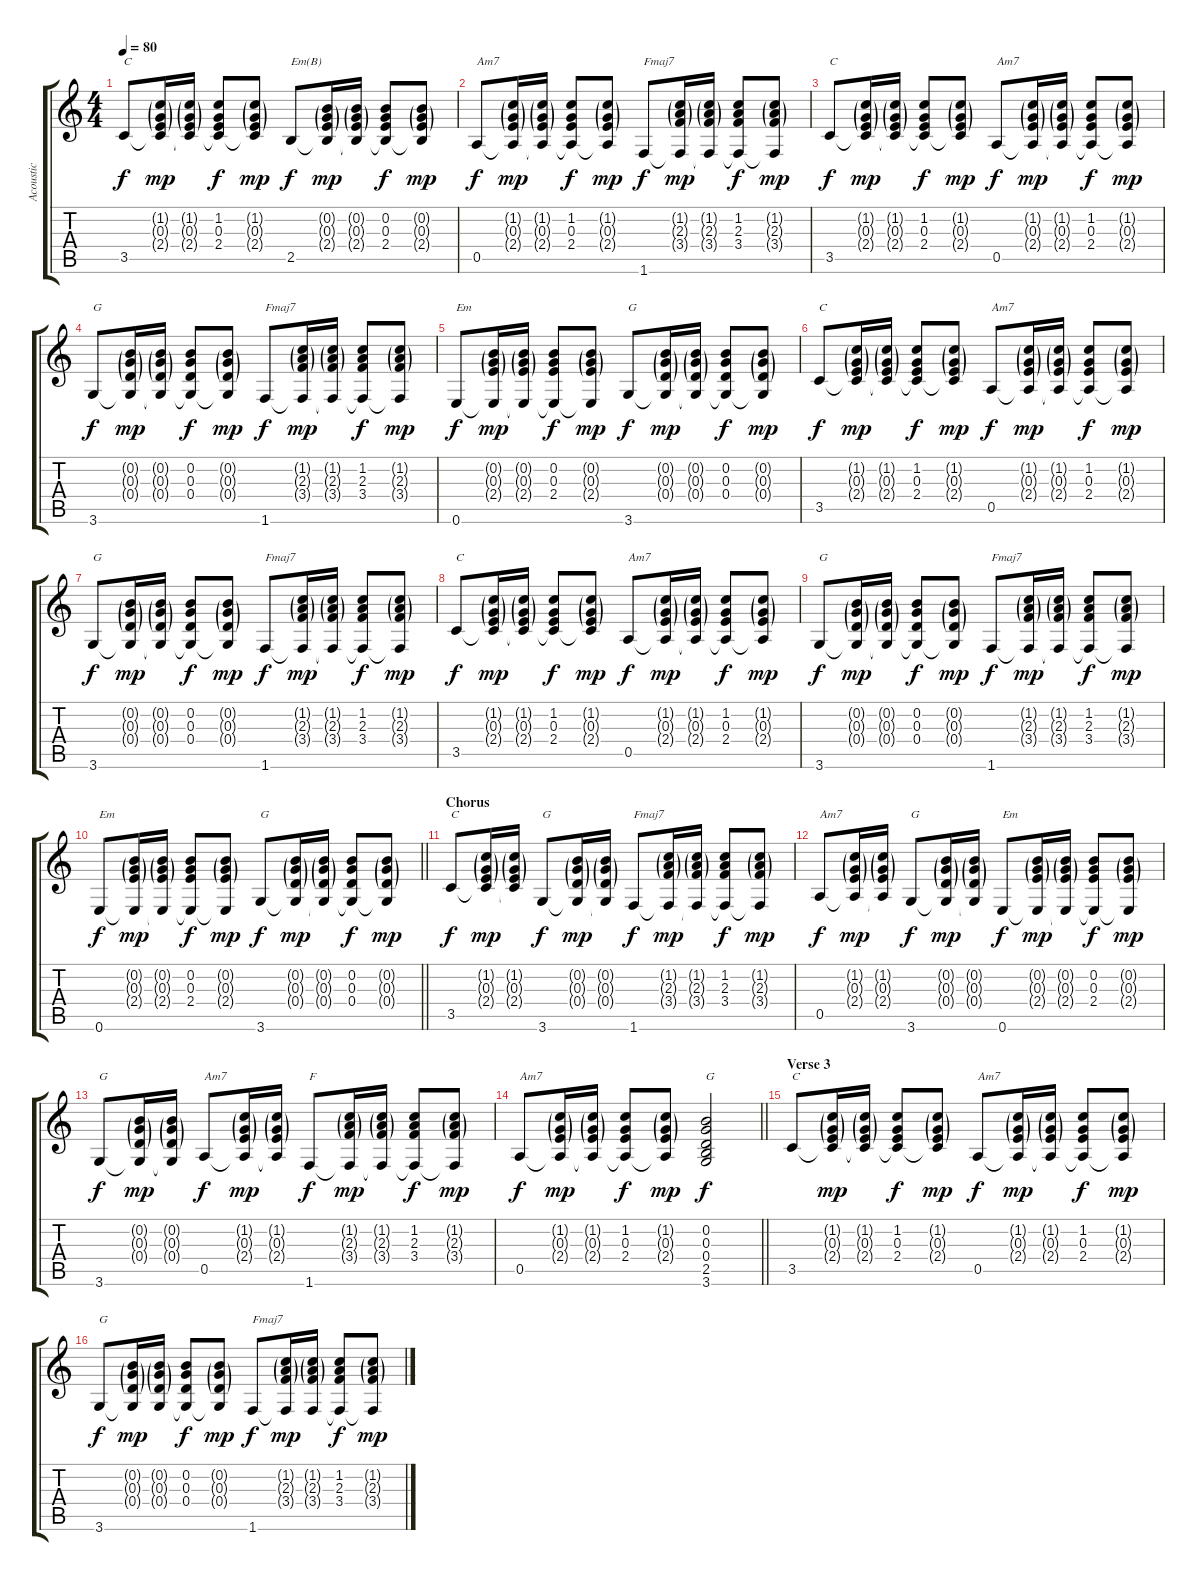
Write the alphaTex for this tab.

\track ("Acoustic" "Acoustic") {instrument acousticguitarsteel}
\staff {score tabs}
\tuning (E4 B3 G3 D3 A2 E2) {hide}
\ts (4 4)
\tempo 80
\clef g2
\ks c
3.5.8{txt "C" dy f} (1.2{g} 0.3{g} 2.4{g} 3.5{t}).16{dy mp} (1.2{g} 0.3{g} 2.4{g} 3.5{t}).16 (1.2 0.3 2.4 3.5{t}).8{dy f} (1.2{g} 0.3{g} 2.4{g} 3.5{t}).8{dy mp} 2.5.8{txt "Em(B)" dy f} (0.2{g} 0.3{g} 2.4{g} 2.5{t}).16{dy mp} (0.2{g} 0.3{g} 2.4{g} 2.5{t}).16 (0.2 0.3 2.4 2.5{t}).8{dy f} (0.2{g} 0.3{g} 2.4{g} 2.5{t}).8{dy mp} |
0.5.8{txt "Am7" dy f} (1.2{g} 0.3{g} 2.4{g} 0.5{t}).16{dy mp} (1.2{g} 0.3{g} 2.4{g} 0.5{t}).16 (1.2 0.3 2.4 0.5{t}).8{dy f} (1.2{g} 0.3{g} 2.4{g} 0.5{t}).8{dy mp} 1.6.8{txt "Fmaj7" dy f} (1.2{g} 2.3{g} 3.4{g} 1.6{t}).16{dy mp} (1.2{g} 2.3{g} 3.4{g} 1.6{t}).16 (1.2 2.3 3.4 1.6{t}).8{dy f} (1.2{g} 2.3{g} 3.4{g} 1.6{t}).8{dy mp} |
3.5.8{txt "C" dy f} (1.2{g} 0.3{g} 2.4{g} 3.5{t}).16{dy mp} (1.2{g} 0.3{g} 2.4{g} 3.5{t}).16 (1.2 0.3 2.4 3.5{t}).8{dy f} (1.2{g} 0.3{g} 2.4{g} 3.5{t}).8{dy mp} 0.5.8{txt "Am7" dy f} (1.2{g} 0.3{g} 2.4{g} 0.5{t}).16{dy mp} (1.2{g} 0.3{g} 2.4{g} 0.5{t}).16 (1.2 0.3 2.4 0.5{t}).8{dy f} (1.2{g} 0.3{g} 2.4{g} 0.5{t}).8{dy mp} |
3.6.8{txt "G" dy f} (0.2{g} 0.3{g} 0.4{g} 3.6{t}).16{dy mp} (0.2{g} 0.3{g} 0.4{g} 3.6{t}).16 (0.2 0.3 0.4 3.6{t}).8{dy f} (0.2{g} 0.3{g} 0.4{g} 3.6{t}).8{dy mp} 1.6.8{txt "Fmaj7" dy f} (1.2{g} 2.3{g} 3.4{g} 1.6{t}).16{dy mp} (1.2{g} 2.3{g} 3.4{g} 1.6{t}).16 (1.2 2.3 3.4 1.6{t}).8{dy f} (1.2{g} 2.3{g} 3.4{g} 1.6{t}).8{dy mp} |
0.6.8{txt "Em" dy f} (0.2{g} 0.3{g} 2.4{g} 0.6{t}).16{dy mp} (0.2{g} 0.3{g} 2.4{g} 0.6{t}).16 (0.2 0.3 2.4 0.6{t}).8{dy f} (0.2{g} 0.3{g} 2.4{g} 0.6{t}).8{dy mp} 3.6.8{txt "G" dy f} (0.2{g} 0.3{g} 0.4{g} 3.6{t}).16{dy mp} (0.2{g} 0.3{g} 0.4{g} 3.6{t}).16 (0.2 0.3 0.4 3.6{t}).8{dy f} (0.2{g} 0.3{g} 0.4{g} 3.6{t}).8{dy mp} |
3.5.8{txt "C" dy f} (1.2{g} 0.3{g} 2.4{g} 3.5{t}).16{dy mp} (1.2{g} 0.3{g} 2.4{g} 3.5{t}).16 (1.2 0.3 2.4 3.5{t}).8{dy f} (1.2{g} 0.3{g} 2.4{g} 3.5{t}).8{dy mp} 0.5.8{txt "Am7" dy f} (1.2{g} 0.3{g} 2.4{g} 0.5{t}).16{dy mp} (1.2{g} 0.3{g} 2.4{g} 0.5{t}).16 (1.2 0.3 2.4 0.5{t}).8{dy f} (1.2{g} 0.3{g} 2.4{g} 0.5{t}).8{dy mp} |
3.6.8{txt "G" dy f} (0.2{g} 0.3{g} 0.4{g} 3.6{t}).16{dy mp} (0.2{g} 0.3{g} 0.4{g} 3.6{t}).16 (0.2 0.3 0.4 3.6{t}).8{dy f} (0.2{g} 0.3{g} 0.4{g} 3.6{t}).8{dy mp} 1.6.8{txt "Fmaj7" dy f} (1.2{g} 2.3{g} 3.4{g} 1.6{t}).16{dy mp} (1.2{g} 2.3{g} 3.4{g} 1.6{t}).16 (1.2 2.3 3.4 1.6{t}).8{dy f} (1.2{g} 2.3{g} 3.4{g} 1.6{t}).8{dy mp} |
3.5.8{txt "C" dy f} (1.2{g} 0.3{g} 2.4{g} 3.5{t}).16{dy mp} (1.2{g} 0.3{g} 2.4{g} 3.5{t}).16 (1.2 0.3 2.4 3.5{t}).8{dy f} (1.2{g} 0.3{g} 2.4{g} 3.5{t}).8{dy mp} 0.5.8{txt "Am7" dy f} (1.2{g} 0.3{g} 2.4{g} 0.5{t}).16{dy mp} (1.2{g} 0.3{g} 2.4{g} 0.5{t}).16 (1.2 0.3 2.4 0.5{t}).8{dy f} (1.2{g} 0.3{g} 2.4{g} 0.5{t}).8{dy mp} |
3.6.8{txt "G" dy f} (0.2{g} 0.3{g} 0.4{g} 3.6{t}).16{dy mp} (0.2{g} 0.3{g} 0.4{g} 3.6{t}).16 (0.2 0.3 0.4 3.6{t}).8{dy f} (0.2{g} 0.3{g} 0.4{g} 3.6{t}).8{dy mp} 1.6.8{txt "Fmaj7" dy f} (1.2{g} 2.3{g} 3.4{g} 1.6{t}).16{dy mp} (1.2{g} 2.3{g} 3.4{g} 1.6{t}).16 (1.2 2.3 3.4 1.6{t}).8{dy f} (1.2{g} 2.3{g} 3.4{g} 1.6{t}).8{dy mp} |
\barLineRight lightlight
0.6.8{txt "Em" dy f} (0.2{g} 0.3{g} 2.4{g} 0.6{t}).16{dy mp} (0.2{g} 0.3{g} 2.4{g} 0.6{t}).16 (0.2 0.3 2.4 0.6{t}).8{dy f} (0.2{g} 0.3{g} 2.4{g} 0.6{t}).8{dy mp} 3.6.8{txt "G" dy f} (0.2{g} 0.3{g} 0.4{g} 3.6{t}).16{dy mp} (0.2{g} 0.3{g} 0.4{g} 3.6{t}).16 (0.2 0.3 0.4 3.6{t}).8{dy f} (0.2{g} 0.3{g} 0.4{g} 3.6{t}).8{dy mp} |
\section ("" "Chorus")
3.5.8{txt "C" dy f} (1.2{g} 0.3{g} 2.4{g} 3.5{t}).16{dy mp} (1.2{g} 0.3{g} 2.4{g} 3.5{t}).16 3.6.8{txt "G" dy f} (0.2{g} 0.3{g} 0.4{g} 3.6{t}).16{dy mp} (0.2{g} 0.3{g} 0.4{g} 3.6{t}).16 1.6.8{txt "Fmaj7" dy f} (1.2{g} 2.3{g} 3.4{g} 1.6{t}).16{dy mp} (1.2{g} 2.3{g} 3.4{g} 1.6{t}).16 (1.2 2.3 3.4 1.6{t}).8{dy f} (1.2{g} 2.3{g} 3.4{g} 1.6{t}).8{dy mp} |
0.5.8{txt "Am7" dy f} (1.2{g} 0.3{g} 2.4{g} 0.5{t}).16{dy mp} (1.2{g} 0.3{g} 2.4{g} 0.5{t}).16 3.6.8{txt "G" dy f} (0.2{g} 0.3{g} 0.4{g} 3.6{t}).16{dy mp} (0.2{g} 0.3{g} 0.4{g} 3.6{t}).16 0.6.8{txt "Em" dy f} (0.2{g} 0.3{g} 2.4{g} 0.6{t}).16{dy mp} (0.2{g} 0.3{g} 2.4{g} 0.6{t}).16 (0.2 0.3 2.4 0.6{t}).8{dy f} (0.2{g} 0.3{g} 2.4{g} 0.6{t}).8{dy mp} |
3.6.8{txt "G" dy f} (0.2{g} 0.3{g} 0.4{g} 3.6{t}).16{dy mp} (0.2{g} 0.3{g} 0.4{g} 3.6{t}).16 0.5.8{txt "Am7" dy f} (1.2{g} 0.3{g} 2.4{g} 0.5{t}).16{dy mp} (1.2{g} 0.3{g} 2.4{g} 0.5{t}).16 1.6.8{txt "F" dy f} (1.2{g} 2.3{g} 3.4{g} 1.6{t}).16{dy mp} (1.2{g} 2.3{g} 3.4{g} 1.6{t}).16 (1.2 2.3 3.4 1.6{t}).8{dy f} (1.2{g} 2.3{g} 3.4{g} 1.6{t}).8{dy mp} |
\barLineRight lightlight
0.5.8{txt "Am7" dy f} (1.2{g} 0.3{g} 2.4{g} 0.5{t}).16{dy mp} (1.2{g} 0.3{g} 2.4{g} 0.5{t}).16 (1.2 0.3 2.4 0.5{t}).8{dy f} (1.2{g} 0.3{g} 2.4{g} 0.5{t}).8{dy mp} (0.2 0.3 0.4 2.5 3.6).2{txt "G" dy f} |
\section ("" "Verse 3")
3.5.8{txt "C"} (1.2{g} 0.3{g} 2.4{g} 3.5{t}).16{dy mp} (1.2{g} 0.3{g} 2.4{g} 3.5{t}).16 (1.2 0.3 2.4 3.5{t}).8{dy f} (1.2{g} 0.3{g} 2.4{g} 3.5{t}).8{dy mp} 0.5.8{txt "Am7" dy f} (1.2{g} 0.3{g} 2.4{g} 0.5{t}).16{dy mp} (1.2{g} 0.3{g} 2.4{g} 0.5{t}).16 (1.2 0.3 2.4 0.5{t}).8{dy f} (1.2{g} 0.3{g} 2.4{g} 0.5{t}).8{dy mp} |
3.6.8{txt "G" dy f} (0.2{g} 0.3{g} 0.4{g} 3.6{t}).16{dy mp} (0.2{g} 0.3{g} 0.4{g} 3.6{t}).16 (0.2 0.3 0.4 3.6{t}).8{dy f} (0.2{g} 0.3{g} 0.4{g} 3.6{t}).8{dy mp} 1.6.8{txt "Fmaj7" dy f} (1.2{g} 2.3{g} 3.4{g} 1.6{t}).16{dy mp} (1.2{g} 2.3{g} 3.4{g} 1.6{t}).16 (1.2 2.3 3.4 1.6{t}).8{dy f} (1.2{g} 2.3{g} 3.4{g} 1.6{t}).8{dy mp}
